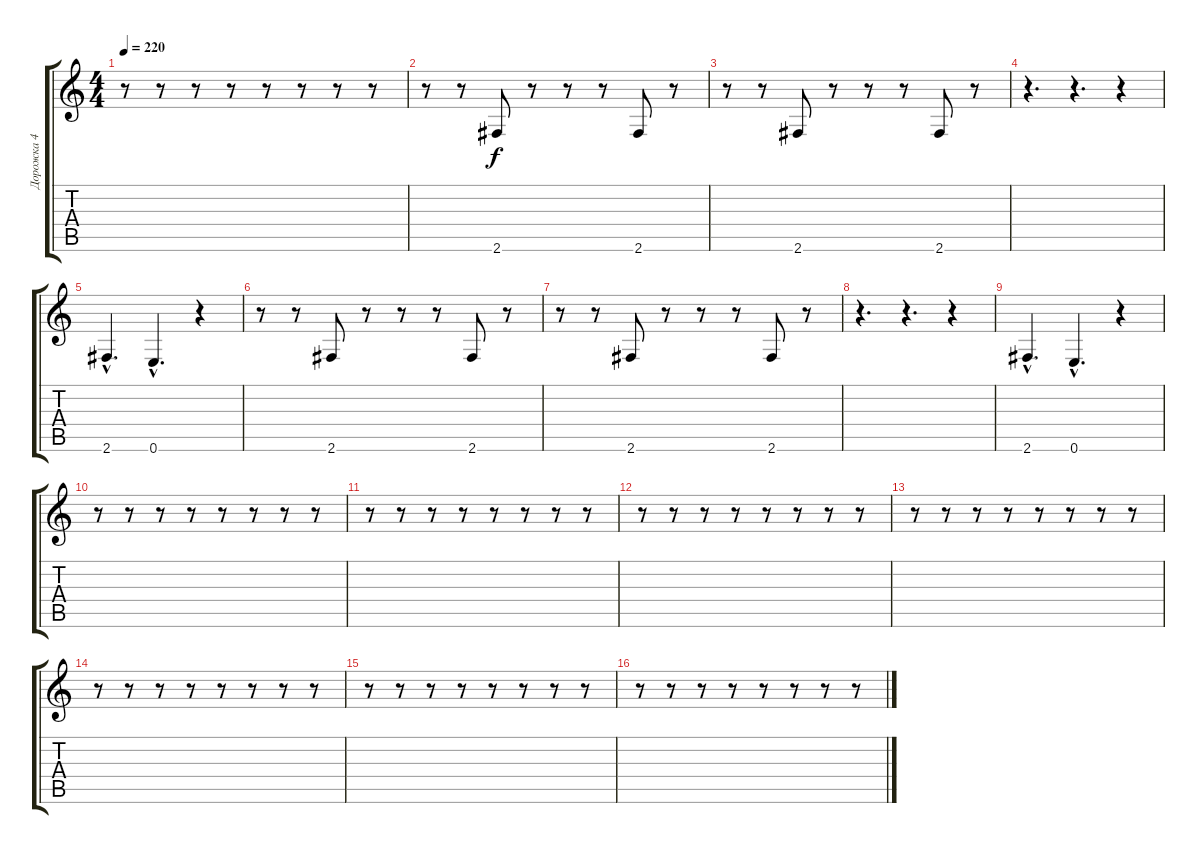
\track ("Дорожка 4" "Дорожка 4") {instrument electricbasspick}
\staff {score tabs}
\tuning (E4 B3 G3 D3 A2 E2) {hide}
\ts (4 4)
\tempo 220
\clef g2
\ks c
r.8{dy f} r.8 r.8 r.8 r.8 r.8 r.8 r.8 |
r.8 r.8 2.6.8 r.8 r.8 r.8 2.6.8 r.8 |
r.8 r.8 2.6.8 r.8 r.8 r.8 2.6.8 r.8 |
r.4{d} r.4{d} r.4 |
2.6{hac}.4{d} 0.6{hac}.4{d} r.4 |
r.8 r.8 2.6.8 r.8 r.8 r.8 2.6.8 r.8 |
r.8 r.8 2.6.8 r.8 r.8 r.8 2.6.8 r.8 |
r.4{d} r.4{d} r.4 |
2.6{hac}.4{d} 0.6{hac}.4{d} r.4 |
r.8 r.8 r.8 r.8 r.8 r.8 r.8 r.8 |
r.8 r.8 r.8 r.8 r.8 r.8 r.8 r.8 |
r.8 r.8 r.8 r.8 r.8 r.8 r.8 r.8 |
r.8 r.8 r.8 r.8 r.8 r.8 r.8 r.8 |
r.8 r.8 r.8 r.8 r.8 r.8 r.8 r.8 |
r.8 r.8 r.8 r.8 r.8 r.8 r.8 r.8 |
r.8 r.8 r.8 r.8 r.8 r.8 r.8 r.8
